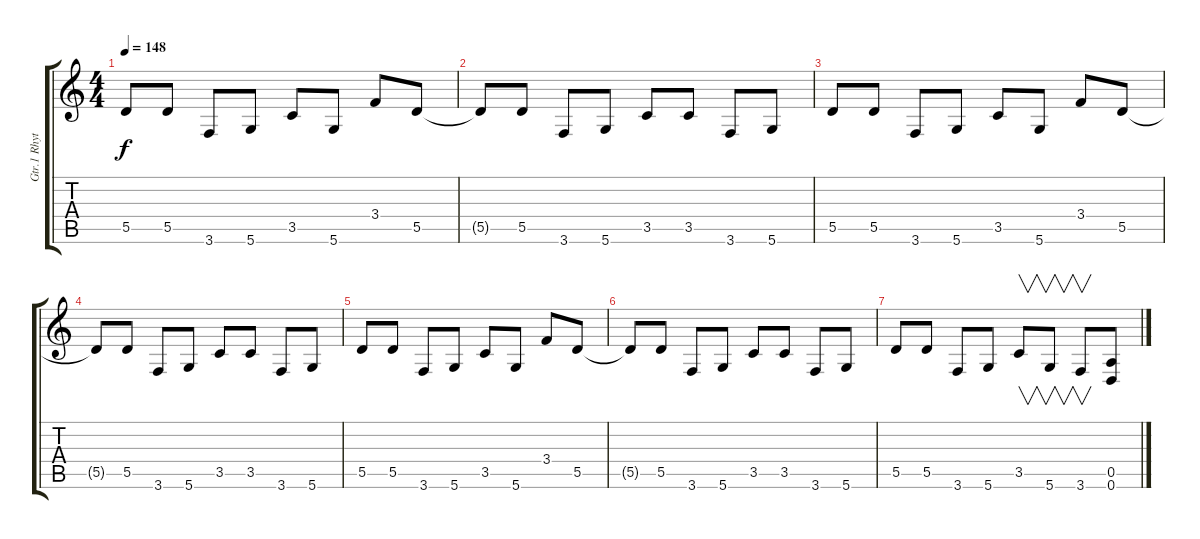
\track ("Gtr.1 Rhytm" "Gtr.1 Rhyt") {instrument overdrivenguitar}
\staff {score tabs}
\tuning (E4 B3 G3 D3 A2 D2) {hide}
\ts (4 4)
\tempo 148
\clef g2
\ks c
5.5.8{dy f} 5.5.8 3.6.8 5.6.8 3.5.8 5.6.8 3.4.8 5.5.8 |
5.5{t}.8 5.5.8 3.6.8 5.6.8 3.5.8 3.5.8 3.6.8 5.6.8 |
5.5.8 5.5.8 3.6.8 5.6.8 3.5.8 5.6.8 3.4.8 5.5.8 |
5.5{t}.8 5.5.8 3.6.8 5.6.8 3.5.8 3.5.8 3.6.8 5.6.8 |
5.5.8 5.5.8 3.6.8 5.6.8 3.5.8 5.6.8 3.4.8 5.5.8 |
5.5{t}.8 5.5.8 3.6.8 5.6.8 3.5.8 3.5.8 3.6.8 5.6.8 |
5.5.8 5.5.8 3.6.8 5.6.8 3.5.8{v} 5.6.8{v} 3.6.8{v} (0.5 0.6).8
